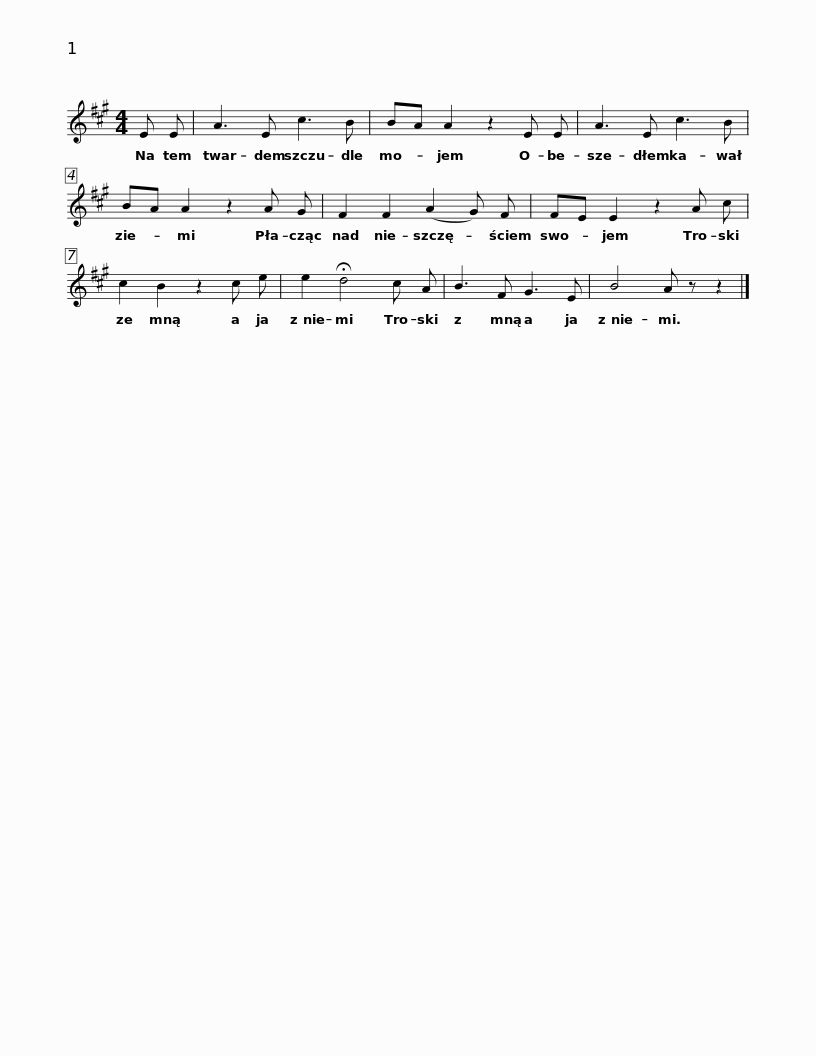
X:1
L:1/8
M:4/4
I:linebreak $
K:A
V:1 treble
V:1
 E E | A3 E c3 B | BA A2 z2 E E | A3 E c3 B | BA A2 z2 A G |$ %5
 F2 F2 (A2 G) F | FE E2 z2 A c | c2 B2 z2 c e | e2 !fermata!d4 c A | B3 F G3 E |$ %10
 B4 A z z2 |] %11
